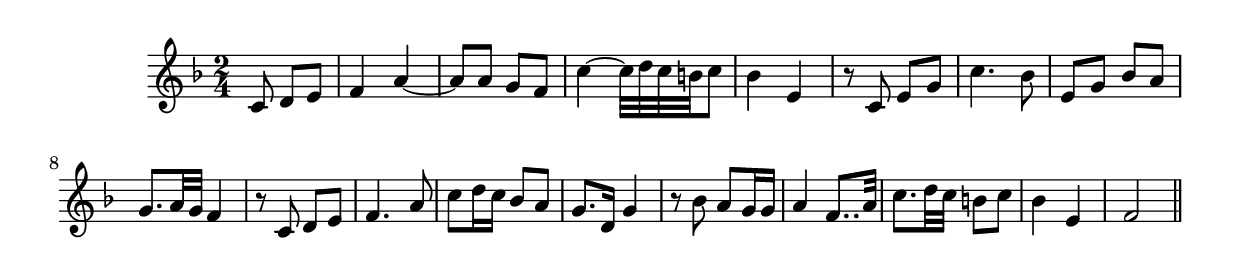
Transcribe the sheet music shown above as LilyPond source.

\version "2.14.0"
%{\header {
  title = "Vivo Penando (California)"
  composer = "anonymous"
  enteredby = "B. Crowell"
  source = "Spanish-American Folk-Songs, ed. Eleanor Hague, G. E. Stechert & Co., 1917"
}%}
\score{{\key f \major
\time 2/4
%{\tempo 8=90
%}\transpose c d {\relative bes {
  \partial 8*3
  bes8 c d | es4 g~ | g8 g f es | bes'4~ bes32 c bes a bes8 | as4 d,4 |
             r8 bes d f | bes4. as8 | d,8 f as g | f8. g32 f es4 |
             r8 bes8 c d | es4. g8 | bes8 c16 bes as8 g | f8. c16 f4 |
             r8 as8 g f16 f | g4 es8.. g32 | bes8. c32 bes a8 bes | as4 d, | es2 
  \bar "||"
}}

}}